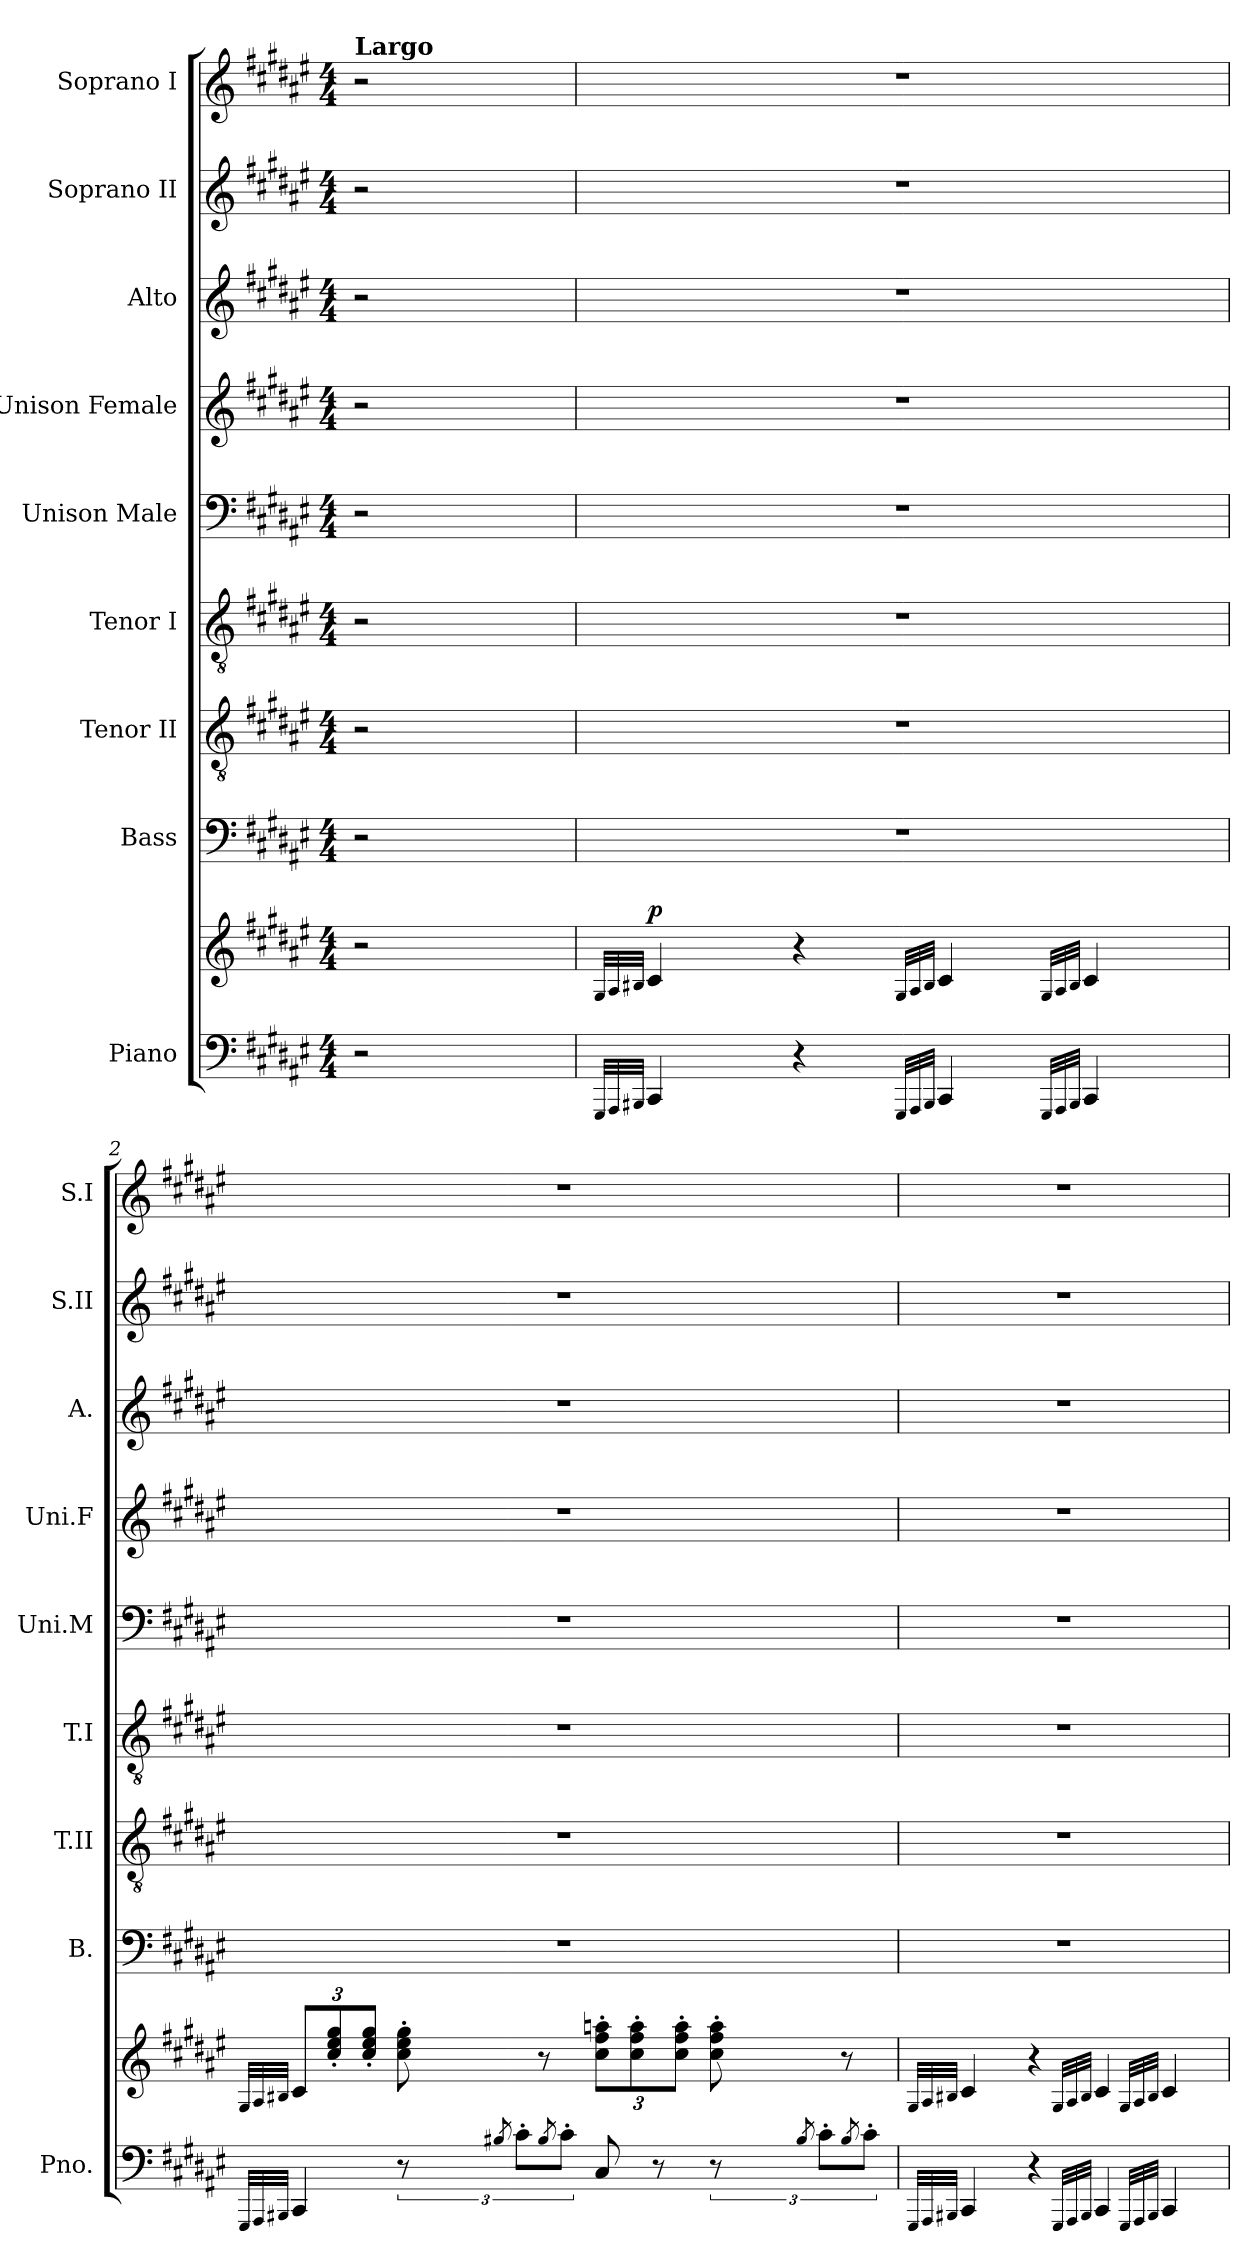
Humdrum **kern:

**kern	**kern	**dynam	**kern	**kern	**kern	**kern	**kern	**kern	**kern	**kern
*part9	*part9	*part9	*part8	*part7	*part6	*part5	*part4	*part3	*part2	*part1
*staff10	*staff9	*staff9/10	*staff8	*staff7	*staff6	*staff5	*staff4	*staff3	*staff2	*staff1
*I"Piano	*	*	*I"Bass	*I"Tenor II	*I"Tenor I	*I"Unison Male	*I"Unison Female	*I"Alto	*I"Soprano II	*I"Soprano I
*I'Pno.	*	*	*I'B.	*I'T.II	*I'T.I	*I'Uni.M	*I'Uni.F	*I'A.	*I'S.II	*I'S.I
*clefF4	*clefG2	*	*clefF4	*clefGv2	*clefGv2	*clefF4	*clefG2	*clefG2	*clefG2	*clefG2
*k[f#c#g#d#a#e#]	*k[f#c#g#d#a#e#]	*	*k[f#c#g#d#a#e#]	*k[f#c#g#d#a#e#]	*k[f#c#g#d#a#e#]	*k[f#c#g#d#a#e#]	*k[f#c#g#d#a#e#]	*k[f#c#g#d#a#e#]	*k[f#c#g#d#a#e#]	*k[f#c#g#d#a#e#]
*M4/4	*M4/4	*	*M4/4	*M4/4	*M4/4	*M4/4	*M4/4	*M4/4	*M4/4	*M4/4
=	=	=	=	=	=	=	=	=	=	=
!	!	!	!	!	!	!	!	!	!	!LO:TX:a:B:t=Largo
2r	2r	.	2r	2r	2r	2r	2r	2r	2r	2r
=1	=1	=1	=1	=1	=1	=1	=1	=1	=1	=1
32qGGG#/LLL	32qG#/LLL	.	.	.	.	.	.	.	.	.
32qAAA#/	32qA#/	.	.	.	.	.	.	.	.	.
32qBBB#X/JJJ	32qB#X/JJJ	.	.	.	.	.	.	.	.	.
!	!	!LO:DY:a	!	!	!	!	!	!	!	!
4CC#/	4c#/	p	1r	1r	1r	1r	1r	1r	1r	1r
4r	4r	.	.	.	.	.	.	.	.	.
32qGGG#/LLL	32qG#/LLL	.	.	.	.	.	.	.	.	.
32qAAA#/	32qA#/	.	.	.	.	.	.	.	.	.
32qBBB#/JJJ	32qB#/JJJ	.	.	.	.	.	.	.	.	.
4CC#/	4c#/	.	.	.	.	.	.	.	.	.
32qGGG#/LLL	32qG#/LLL	.	.	.	.	.	.	.	.	.
32qAAA#/	32qA#/	.	.	.	.	.	.	.	.	.
32qBBB#/JJJ	32qB#/JJJ	.	.	.	.	.	.	.	.	.
4CC#/	4c#/	.	.	.	.	.	.	.	.	.
=2	=2	=2	=2	=2	=2	=2	=2	=2	=2	=2
32qGGG#/LLL	32qG#/LLL	.	.	.	.	.	.	.	.	.
32qAAA#/	32qA#/	.	.	.	.	.	.	.	.	.
32qBBB#X/JJJ	32qB#X/JJJ	.	.	.	.	.	.	.	.	.
*	*Xbrackettup	*	*	*	*	*	*	*	*	*
4CC#/	12c#/L	.	1r	1r	1r	1r	1r	1r	1r	1r
.	12cc#/' 12ee#/' 12gg#/'	.	.	.	.	.	.	.	.	.
.	12cc#/' 12ee#/' 12gg#/'J	.	.	.	.	.	.	.	.	.
12r	8cc#\' 8ee#\' 8gg#\'	.	.	.	.	.	.	.	.	.
8qB#X/	.	.	.	.	.	.	.	.	.	.
12c#'\L	.	.	.	.	.	.	.	.	.	.
.	8r	.	.	.	.	.	.	.	.	.
8qB#/	.	.	.	.	.	.	.	.	.	.
12c#'\J	.	.	.	.	.	.	.	.	.	.
8C#/	12cc#\' 12ff#\' 12aan\'L	.	.	.	.	.	.	.	.	.
.	12cc#\' 12ff#\' 12aa\'	.	.	.	.	.	.	.	.	.
8r	.	.	.	.	.	.	.	.	.	.
.	12cc#\' 12ff#\' 12aa\'J	.	.	.	.	.	.	.	.	.
12r	8cc#\' 8ff#\' 8aa\'	.	.	.	.	.	.	.	.	.
8qB#/	.	.	.	.	.	.	.	.	.	.
12c#'\L	.	.	.	.	.	.	.	.	.	.
.	8r	.	.	.	.	.	.	.	.	.
8qB#/	.	.	.	.	.	.	.	.	.	.
12c#'\J	.	.	.	.	.	.	.	.	.	.
=3	=3	=3	=3	=3	=3	=3	=3	=3	=3	=3
32qGGG#/LLL	32qG#/LLL	.	.	.	.	.	.	.	.	.
32qAAA#/	32qA#/	.	.	.	.	.	.	.	.	.
32qBBB#X/JJJ	32qB#X/JJJ	.	.	.	.	.	.	.	.	.
4CC#/	4c#/	.	1r	1r	1r	1r	1r	1r	1r	1r
4r	4r	.	.	.	.	.	.	.	.	.
32qGGG#/LLL	32qG#/LLL	.	.	.	.	.	.	.	.	.
32qAAA#/	32qA#/	.	.	.	.	.	.	.	.	.
32qBBB#/JJJ	32qB#/JJJ	.	.	.	.	.	.	.	.	.
4CC#/	4c#/	.	.	.	.	.	.	.	.	.
32qGGG#/LLL	32qG#/LLL	.	.	.	.	.	.	.	.	.
32qAAA#/	32qA#/	.	.	.	.	.	.	.	.	.
32qBBB#/JJJ	32qB#/JJJ	.	.	.	.	.	.	.	.	.
4CC#/	4c#/	.	.	.	.	.	.	.	.	.
=	=	=	=	=	=	=	=	=	=	=
*-	*-	*-	*-	*-	*-	*-	*-	*-	*-	*-
